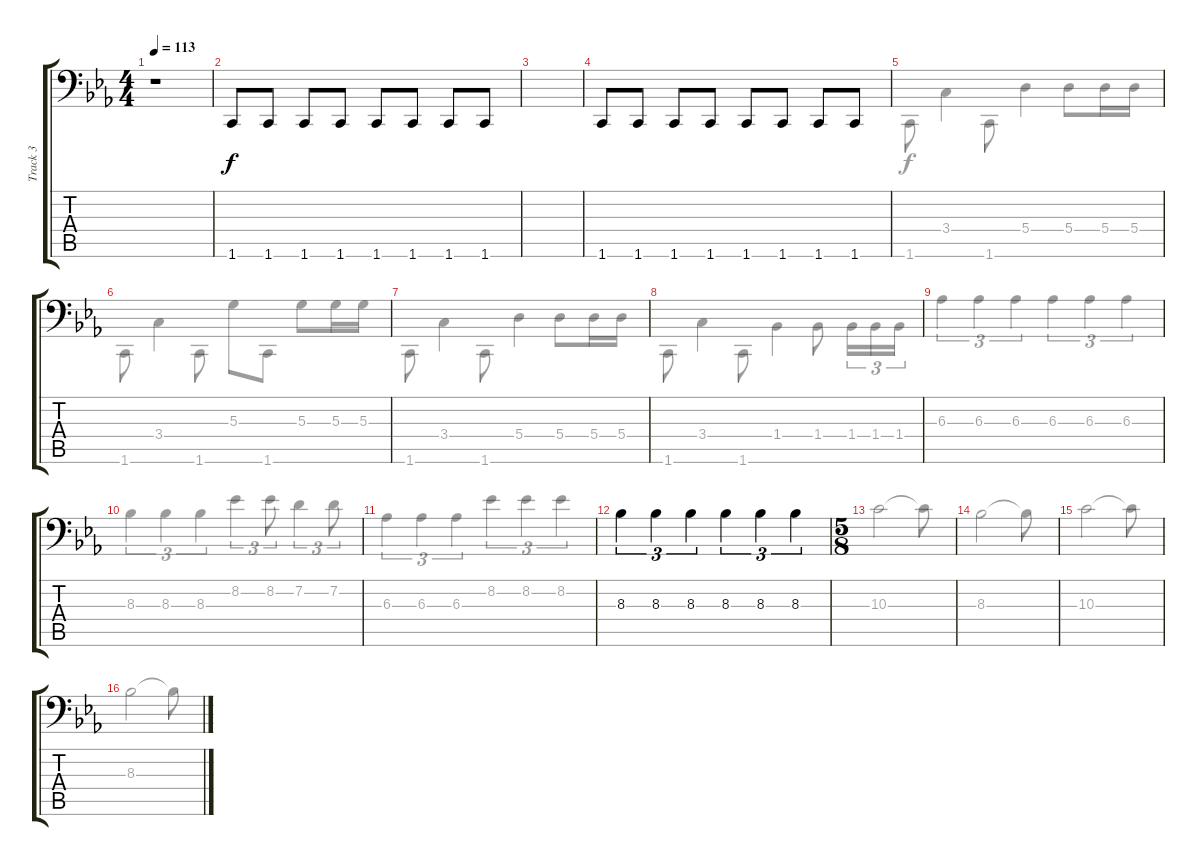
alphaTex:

\track ("Track 3" "Track 3") {instrument electricbassfinger}
\staff {score tabs}
\tuning (B2 G2 D2 A1 E1 B0) {hide}
\voice
\ts (4 4)
\tempo 113
\clef f4
\ks cminor
r.1{dy f} |
1.6.8 1.6.8 1.6.8 1.6.8 1.6.8 1.6.8 1.6.8 1.6.8 |
|
1.6.8 1.6.8 1.6.8 1.6.8 1.6.8 1.6.8 1.6.8 1.6.8 |
|
|
|
|
|
|
|
8.3.4{tu (3 2)} 8.3.4{tu (3 2)} 8.3.4{tu (3 2)} 8.3.4{tu (3 2)} 8.3.4{tu (3 2)} 8.3.4{tu (3 2)} |
\ts (5 8)
|
|
|
\voice
\clef f4
\ottava regular
\simile none
\ks cminor
|
|
|
|
1.6.8 3.4.4 1.6.8 5.4.4 5.4.8 5.4.16 5.4.16 |
1.6.8 3.4.4 1.6.8 5.3.8 1.6.8 5.3.8 5.3.16 5.3.16 |
1.6.8 3.4.4 1.6.8 5.4.4 5.4.8 5.4.16 5.4.16 |
1.6.8 3.4.4 1.6.8 1.4.4 1.4.8 1.4.16{tu (3 2)} 1.4.16{tu (3 2)} 1.4.16{tu (3 2)} |
6.3.4{tu (3 2)} 6.3.4{tu (3 2)} 6.3.4{tu (3 2)} 6.3.4{tu (3 2)} 6.3.4{tu (3 2)} 6.3.4{tu (3 2)} |
8.3.4{tu (3 2)} 8.3.4{tu (3 2)} 8.3.4{tu (3 2)} 8.2.4{tu (3 2)} 8.2.8{tu (3 2)} 7.2.4{tu (3 2)} 7.2.8{tu (3 2)} |
6.3.4{tu (3 2)} 6.3.4{tu (3 2)} 6.3.4{tu (3 2)} 8.2.4{tu (3 2)} 8.2.4{tu (3 2)} 8.2.4{tu (3 2)} |
|
10.3.2 10.3{t}.8 |
8.3.2 8.3{t}.8 |
10.3.2 10.3{t}.8 |
8.3.2 8.3{t}.8
